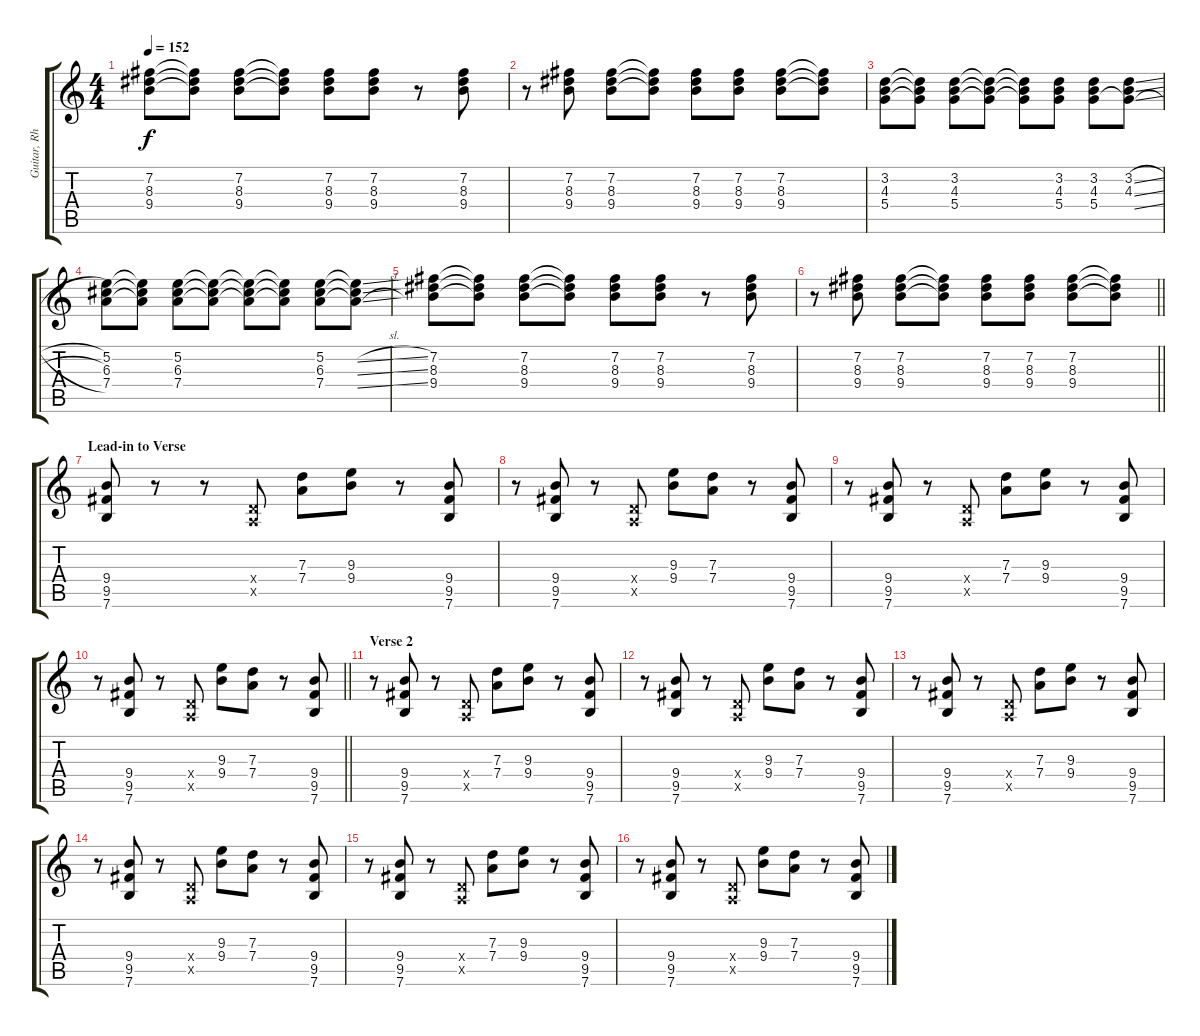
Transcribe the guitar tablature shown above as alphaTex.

\track ("Guitar, Rhythm" "Guitar, Rh") {instrument overdrivenguitar}
\staff {score tabs}
\tuning (E4 B3 G3 D3 A2 E2) {hide}
\ts (4 4)
\tempo 152
\clef g2
\ks c
(7.2 8.3 9.4).8{dy f} (7.2{t} 8.3{t} 9.4{t}).8 (7.2 8.3 9.4).8 (7.2{t} 8.3{t} 9.4{t}).8 (7.2 8.3 9.4).8 (7.2 8.3 9.4).8 r.8 (7.2 8.3 9.4).8 |
r.8 (7.2 8.3 9.4).8 (7.2 8.3 9.4).8 (7.2{t} 8.3{t} 9.4{t}).8 (7.2 8.3 9.4).8 (7.2 8.3 9.4).8 (7.2 8.3 9.4).8 (7.2{t} 8.3{t} 9.4{t}).8 |
(3.2 4.3 5.4).8 (3.2{t} 4.3{t} 5.4{t}).8 (3.2 4.3 5.4).8 (3.2{t} 4.3{t} 5.4{t}).8 (3.2{t} 4.3{t} 5.4{t}).8 (3.2 4.3 5.4).8 (3.2 4.3 5.4).8 (3.2{sl} 4.3{sl} 5.4{sl t}).8 |
(5.2 6.3 7.4).8 (5.2{t} 6.3{t} 7.4{t}).8 (5.2 6.3 7.4).8 (5.2{t} 6.3{t} 7.4{t}).8 (5.2{t} 6.3{t} 7.4{t}).8 (5.2{t} 6.3{t} 7.4{t}).8 (5.2 6.3 7.4).8 (5.2{sl t} 6.3{sl t} 7.4{sl t}).8 |
(7.2 8.3 9.4).8 (7.2{t} 8.3{t} 9.4{t}).8 (7.2 8.3 9.4).8 (7.2{t} 8.3{t} 9.4{t}).8 (7.2 8.3 9.4).8 (7.2 8.3 9.4).8 r.8 (7.2 8.3 9.4).8 |
\barLineRight lightlight
r.8 (7.2 8.3 9.4).8 (7.2 8.3 9.4).8 (7.2{t} 8.3{t} 9.4{t}).8 (7.2 8.3 9.4).8 (7.2 8.3 9.4).8 (7.2 8.3 9.4).8 (7.2{t} 8.3{t} 9.4{t}).8 |
\section ("" "Lead-in to Verse")
(9.4 9.5 7.6).8 r.8 r.8 (0.4{x} 0.5{x}).8 (7.3 7.4).8 (9.3 9.4).8 r.8 (9.4 9.5 7.6).8 |
r.8 (9.4 9.5 7.6).8 r.8 (0.4{x} 0.5{x}).8 (9.3 9.4).8 (7.3 7.4).8 r.8 (9.4 9.5 7.6).8 |
r.8 (9.4 9.5 7.6).8 r.8 (0.4{x} 0.5{x}).8 (7.3 7.4).8 (9.3 9.4).8 r.8 (9.4 9.5 7.6).8 |
\barLineRight lightlight
r.8 (9.4 9.5 7.6).8 r.8 (0.4{x} 0.5{x}).8 (9.3 9.4).8 (7.3 7.4).8 r.8 (9.4 9.5 7.6).8 |
\section ("" "Verse 2")
r.8 (9.4 9.5 7.6).8 r.8 (0.4{x} 0.5{x}).8 (7.3 7.4).8 (9.3 9.4).8 r.8 (9.4 9.5 7.6).8 |
r.8 (9.4 9.5 7.6).8 r.8 (0.4{x} 0.5{x}).8 (9.3 9.4).8 (7.3 7.4).8 r.8 (9.4 9.5 7.6).8 |
r.8 (9.4 9.5 7.6).8 r.8 (0.4{x} 0.5{x}).8 (7.3 7.4).8 (9.3 9.4).8 r.8 (9.4 9.5 7.6).8 |
r.8 (9.4 9.5 7.6).8 r.8 (0.4{x} 0.5{x}).8 (9.3 9.4).8 (7.3 7.4).8 r.8 (9.4 9.5 7.6).8 |
r.8 (9.4 9.5 7.6).8 r.8 (0.4{x} 0.5{x}).8 (7.3 7.4).8 (9.3 9.4).8 r.8 (9.4 9.5 7.6).8 |
r.8 (9.4 9.5 7.6).8 r.8 (0.4{x} 0.5{x}).8 (9.3 9.4).8 (7.3 7.4).8 r.8 (9.4 9.5 7.6).8
